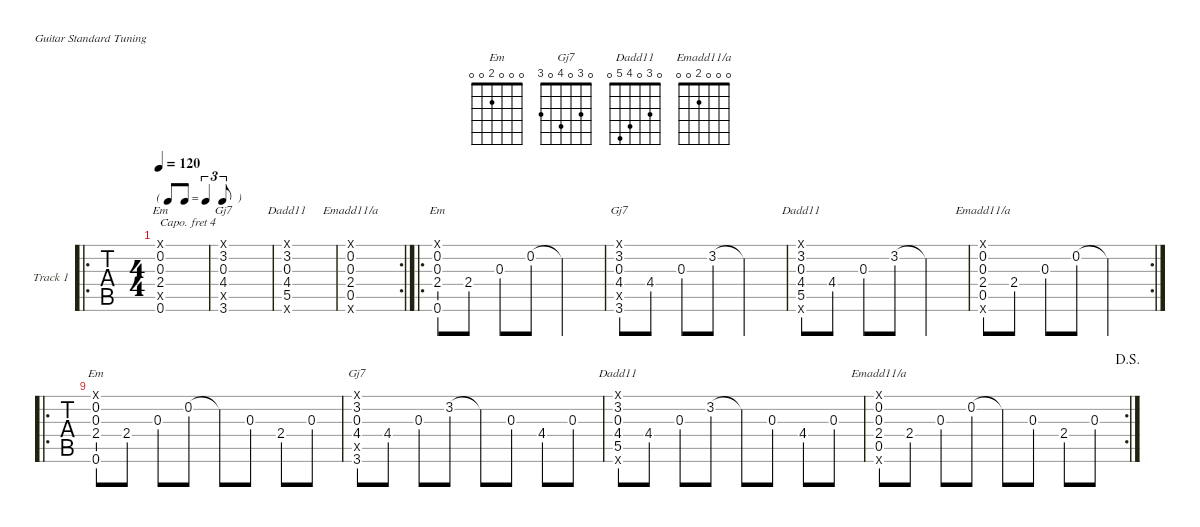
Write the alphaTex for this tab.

\hideDynamics
\bracketExtendMode groupsimilarinstruments
\firstSystemTrackNameOrientation horizontal
\otherSystemsTrackNameOrientation horizontal
\defaultBarNumberDisplay FirstOfSystem
\track ("Track 1" "Track 1") {instrument acousticguitarsteel}
\staff {tabs}
\capo 4
\tuning (E4 B3 G3 D3 A2 E2)
\chord ("Em" 0 0 0 2 0 0)
\chord ("Gj7" 0 3 0 4 0 3)
\chord ("Dadd11" 0 3 0 4 5 0)
\chord ("Emadd11/a" 0 0 0 2 0 0)
\ro
\ts (4 4)
\tf triplet8th
\tempo 120
\clef g2
\ks c
(0.1{x} 0.2 0.3 2.4 0.5{x} 0.6).1{ch "Em" dy mf} |
(0.1{x} 3.2 0.3 4.4 0.5{x} 3.6).1{ch "Gj7"} |
(0.1{x} 3.2 0.3 4.4 5.5 0.6{x}).1{ch "Dadd11"} |
\rc 2
(0.1{x} 0.2 0.3 2.4 0.5 0.6{x}).1{ch "Emadd11/a"} |
\ro
(0.1{x} 0.2 0.3 2.4 0.6).8{ch "Em"} 2.4.8 0.3.8 0.2.8 0.2{t}.2 |
(0.1{x} 3.2 0.3 4.4 0.5{x} 3.6).8{ch "Gj7"} 4.4.8 0.3.8 3.2.8 3.2{t}.2 |
(0.1{x} 3.2 0.3 4.4 5.5 0.6{x}).8{ch "Dadd11"} 4.4.8 0.3.8 3.2.8 3.2{t}.2 |
\rc 2
(0.1{x} 0.2 0.3 2.4 0.5 0.6{x}).8{ch "Emadd11/a"} 2.4.8 0.3.8 0.2.8 0.2{t}.2 |
\ro
(0.1{x} 0.2 0.3 2.4 0.6).8{ch "Em"} 2.4.8 0.3.8 0.2.8 0.2{t}.8 0.3.8 2.4.8 0.3.8 |
(0.1{x} 3.2 0.3 4.4 0.5{x} 3.6).8{ch "Gj7"} 4.4.8 0.3.8 3.2.8 3.2{t}.8 0.3.8 4.4.8 0.3.8 |
(0.1{x} 3.2 0.3 4.4 5.5 0.6{x}).8{ch "Dadd11"} 4.4.8 0.3.8 3.2.8 3.2{t}.8 0.3.8 4.4.8 0.3.8 |
\rc 2
\jump dalsegno
(0.1{x} 0.2 0.3 2.4 0.5 0.6{x}).8{ch "Emadd11/a"} 2.4.8 0.3.8 0.2.8 0.2{t}.8 0.3.8 2.4.8 0.3.8
